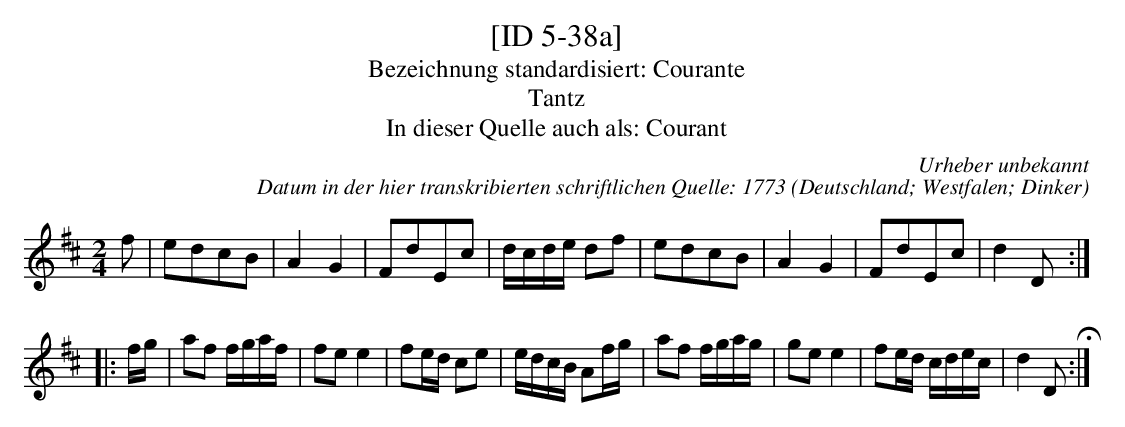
X:1
T:[ID 5-38a]
T:Bezeichnung standardisiert: Courante
T:Tantz
T:In dieser Quelle auch als: Courant
C:Urheber unbekannt
C:Datum in der hier transkribierten schriftlichen Quelle: 1773
O:Deutschland; Westfalen; Dinker
L:1/16
M:2/4
K:D
f2 |\ %auftakt
e2d2c2B2 | A4G4 | F2d2E2c2 | dcde d2f2 | e2d2c2B2 | A4G4 | F2d2E2c2 | d4D2 ::
fg |\ %auftakt
a2f2 fgaf | f2e2e4 | f2ed c2e2 | edcB A2fg | a2f2 fgag | g2e2e4 | f2ed cdec | d4D2 H:|
